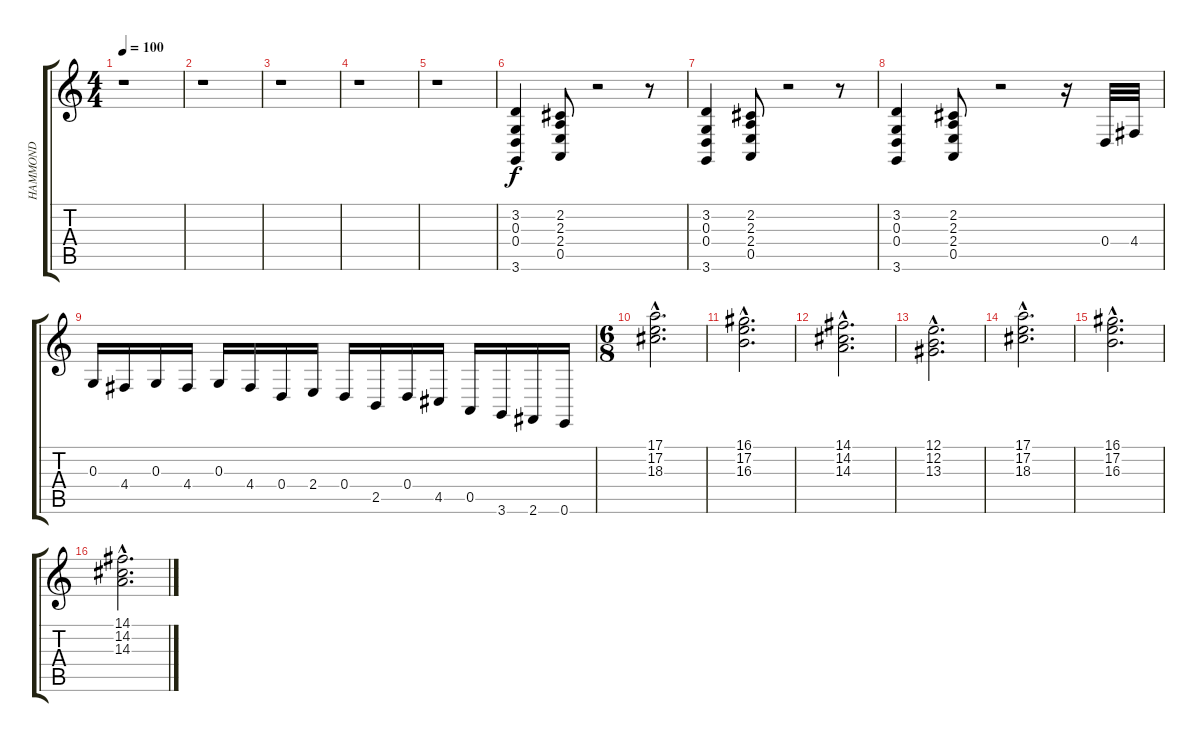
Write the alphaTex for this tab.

\track ("HAMMOND" "HAMMOND") {instrument drawbarorgan}
\staff {score tabs}
\tuning (E4 B3 G3 D3 A2 E2) {hide}
\ts (4 4)
\tempo 100
\clef g2
\ks c
r.1{dy f} |
r.1 |
r.1 |
r.1 |
r.1 |
(3.2 0.3 0.4 3.6).4 (2.2 2.3 2.4 0.5).8 r.2 r.8 |
(3.2 0.3 0.4 3.6).4 (2.2 2.3 2.4 0.5).8 r.2 r.8 |
(3.2 0.3 0.4 3.6).4 (2.2 2.3 2.4 0.5).8 r.2 r.16 0.4.32 4.4.32 |
0.3.16 4.4.16 0.3.16 4.4.16 0.3.16 4.4.16 0.4.16 2.4.16 0.4.16 2.5.16 0.4.16 4.5.16 0.5.16 3.6.16 2.6.16 0.6.16 |
\ts (6 8)
(17.1{hac} 17.2{hac} 18.3{hac}).2{d} |
(16.1{hac} 17.2{hac} 16.3{hac}).2{d} |
(14.1{hac} 14.2{hac} 14.3{hac}).2{d} |
(12.1{hac} 12.2{hac} 13.3{hac}).2{d} |
(17.1{hac} 17.2{hac} 18.3{hac}).2{d} |
(16.1{hac} 17.2{hac} 16.3{hac}).2{d} |
(14.1{hac} 14.2{hac} 14.3{hac}).2{d}
